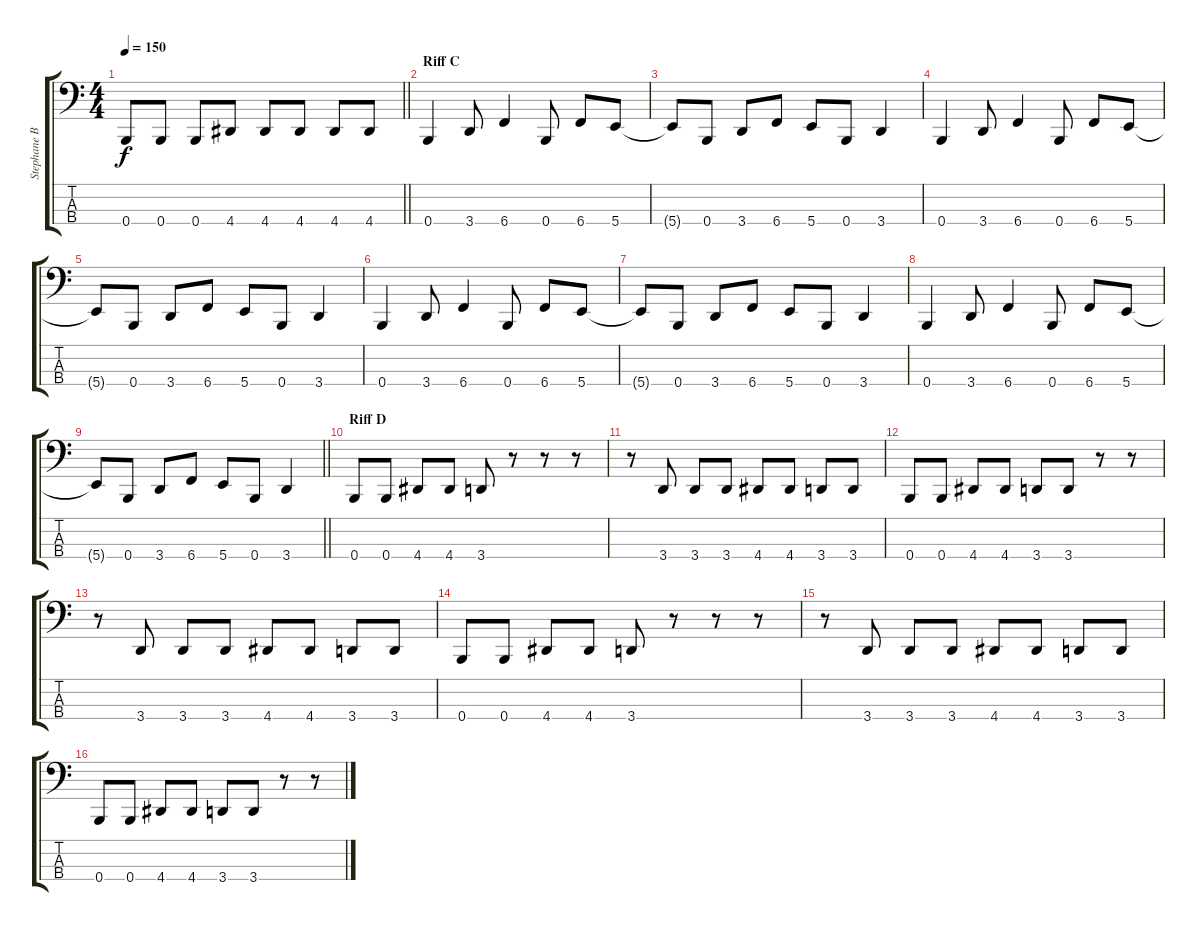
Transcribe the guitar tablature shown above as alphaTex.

\track ("Stephane Barbe" "Stephane B") {instrument electricbasspick}
\staff {score tabs}
\tuning (E2 B1 Gb1 B0) {hide}
\ts (4 4)
\tempo 150
\clef f4
\barLineRight lightlight
\ks c
0.4.8{dy f} 0.4.8 0.4.8 4.4.8 4.4.8 4.4.8 4.4.8 4.4.8 |
\section ("" "Riff C")
0.4.4 3.4.8 6.4.4 0.4.8 6.4.8 5.4.8 |
5.4{t}.8 0.4.8 3.4.8 6.4.8 5.4.8 0.4.8 3.4.4 |
0.4.4 3.4.8 6.4.4 0.4.8 6.4.8 5.4.8 |
5.4{t}.8 0.4.8 3.4.8 6.4.8 5.4.8 0.4.8 3.4.4 |
0.4.4 3.4.8 6.4.4 0.4.8 6.4.8 5.4.8 |
5.4{t}.8 0.4.8 3.4.8 6.4.8 5.4.8 0.4.8 3.4.4 |
0.4.4 3.4.8 6.4.4 0.4.8 6.4.8 5.4.8 |
\barLineRight lightlight
5.4{t}.8 0.4.8 3.4.8 6.4.8 5.4.8 0.4.8 3.4.4 |
\section ("" "Riff D")
0.4.8 0.4.8 4.4.8 4.4.8 3.4.8 r.8 r.8 r.8 |
r.8 3.4.8 3.4.8 3.4.8 4.4.8 4.4.8 3.4.8 3.4.8 |
0.4.8 0.4.8 4.4.8 4.4.8 3.4.8 3.4.8 r.8 r.8 |
r.8 3.4.8 3.4.8 3.4.8 4.4.8 4.4.8 3.4.8 3.4.8 |
0.4.8 0.4.8 4.4.8 4.4.8 3.4.8 r.8 r.8 r.8 |
r.8 3.4.8 3.4.8 3.4.8 4.4.8 4.4.8 3.4.8 3.4.8 |
0.4.8 0.4.8 4.4.8 4.4.8 3.4.8 3.4.8 r.8 r.8
